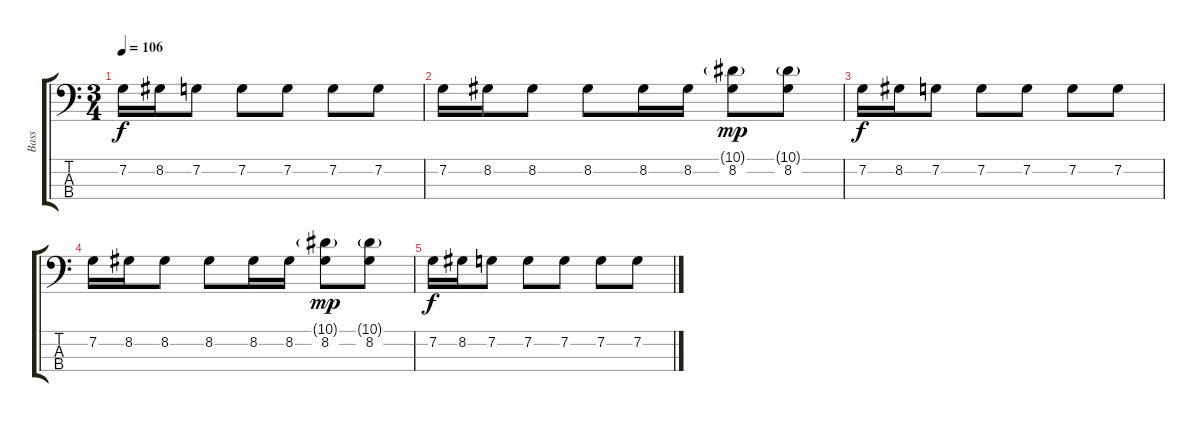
\track ("Bass" "Bass") {instrument electricbassfinger}
\staff {score tabs}
\tuning (F2 C2 G1 C1) {hide}
\ts (3 4)
\tempo 106
\clef f4
\ks c
7.2.16{dy f} 8.2.16 7.2.8 7.2.8 7.2.8 7.2.8 7.2.8 |
7.2.16 8.2.16 8.2.8 8.2.8 8.2.16 8.2.16 (10.1{g} 8.2).8{dy mp} (10.1{g} 8.2).8 |
7.2.16{dy f} 8.2.16 7.2.8 7.2.8 7.2.8 7.2.8 7.2.8 |
7.2.16 8.2.16 8.2.8 8.2.8 8.2.16 8.2.16 (10.1{g} 8.2).8{dy mp} (10.1{g} 8.2).8 |
7.2.16{dy f} 8.2.16 7.2.8 7.2.8 7.2.8 7.2.8 7.2.8
